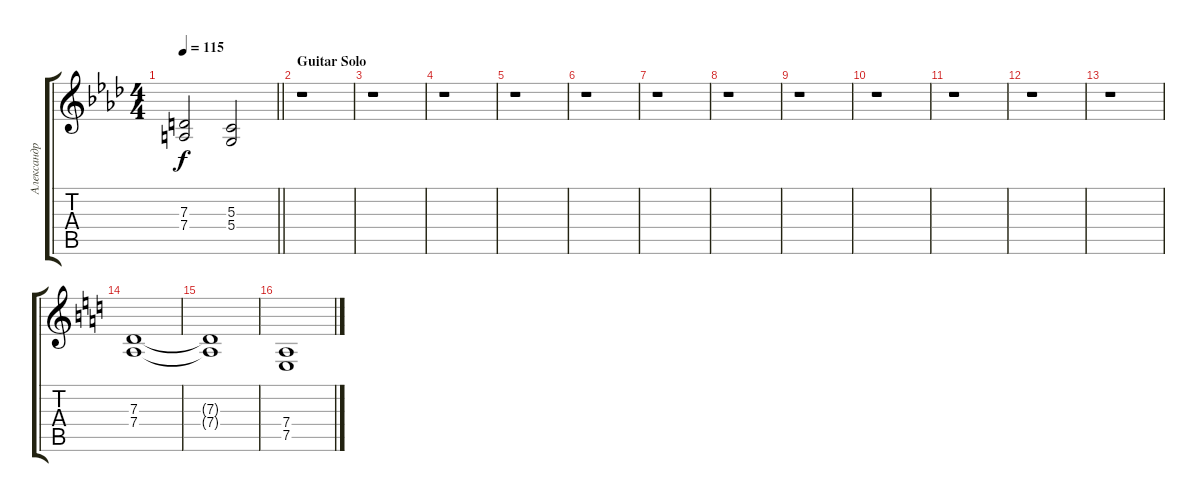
\track ("Александр Андрюхин" "Александр ") {instrument stringensemble2}
\staff {score tabs}
\tuning (E4 B3 G3 D3 A2 E2) {hide}
\ts (4 4)
\tempo 115
\clef g2
\barLineRight lightlight
\ks ab
(7.3 7.4).2{dy f} (5.3 5.4).2 |
\section ("" "Guitar Solo")
r.1 |
r.1 |
r.1 |
r.1 |
r.1 |
r.1 |
r.1 |
r.1 |
r.1 |
r.1 |
r.1 |
r.1 |
\ks c
(7.3 7.4).1 |
(7.3{t} 7.4{t}).1 |
(7.4 7.5).1
